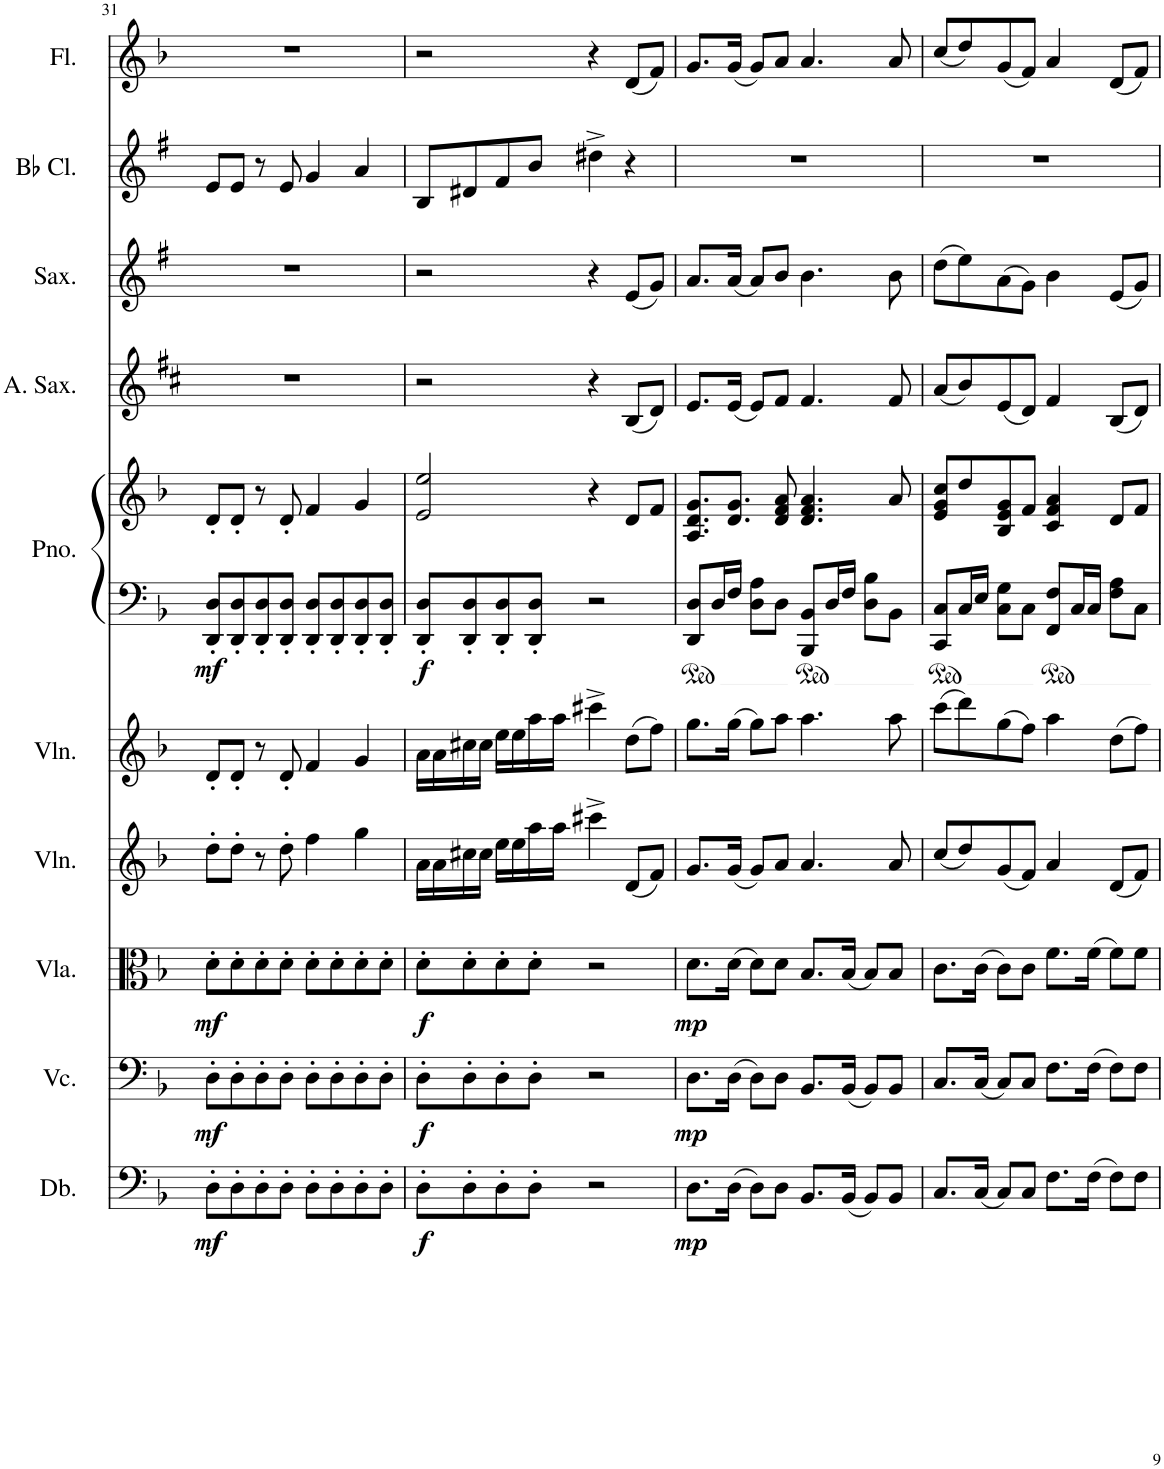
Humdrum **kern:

**kern	**dynam	**kern	**dynam	**kern	**dynam	**kern	**kern	**kern	**kern	**dynam	**kern	**kern	**kern	**kern
*part10	*part10	*part9	*part9	*part8	*part8	*part7	*part6	*part5	*part5	*part5	*part4	*part3	*part2	*part1
*staff11	*staff11	*staff10	*staff10	*staff9	*staff9	*staff8	*staff7	*staff6	*staff5	*staff5/6	*staff4	*staff3	*staff2	*staff1
*I"Double Bass	*	*I"Violoncello	*	*I"Viola	*	*I"Violin	*I"Violin	*I"Grand Piano	*	*	*I"Alto Saxophone	*I"Saxophone	*I"Bb Clarinet	*I"Flute
*I'Db.	*	*I'Vc.	*	*I'Vla.	*	*I'Vln.	*I'Vln.	*I'Pno.	*	*	*I'A. Sax.	*I'Sax.	*I'Bb Cl.	*I'Fl.
!!LO:PB:g=z
*clefF4	*	*clefF4	*	*clefC3	*	*clefG2	*clefG2	*clefF4	*clefG2	*	*clefG2	*clefG2	*clefG2	*clefG2
*Trd7c12	*	*	*	*	*	*	*	*	*	*	*Trd5c9	*Trd8c14	*Trd1c2	*
*k[b-]	*	*k[b-]	*	*k[b-]	*	*k[b-]	*k[b-]	*k[b-]	*k[b-]	*	*k[f#c#]	*k[f#]	*k[f#]	*k[b-]
*M4/4	*	*M4/4	*	*M4/4	*	*M4/4	*M4/4	*M4/4	*M4/4	*	*M4/4	*M4/4	*M4/4	*M4/4
=31	=31	=31	=31	=31	=31	=31	=31	=31	=31	=31	=31	=31	=31	=31
!	!LO:DY:b	!	!LO:DY:b	!	!LO:DY:b	!	!	!	!	!LO:DY:b=2	!	!	!	!
8D'\L	mf	8D'\L	mf	8d'\L	mf	8dd'\L	8d'/L	8DD/' 8D/'L	8d'/L	mf	1r	1r	8e/L	1r
8D'\	.	8D'\	.	8d'\	.	8dd'\J	8d'/J	8DD/' 8D/'	8d'/J	.	.	.	8e/J	.
8D'\	.	8D'\	.	8d'\	.	8r	8r	8DD/' 8D/'	8r	.	.	.	8r	.
8D'\J	.	8D'\J	.	8d'\J	.	8dd'\	8d'/	8DD/' 8D/'J	8d'/	.	.	.	8e/	.
8D'\L	.	8D'\L	.	8d'\L	.	4ff\	4f/	8DD/' 8D/'L	4f/	.	.	.	4g/	.
8D'\	.	8D'\	.	8d'\	.	.	.	8DD/' 8D/'	.	.	.	.	.	.
8D'\	.	8D'\	.	8d'\	.	4gg\	4g/	8DD/' 8D/'	4g/	.	.	.	4a/	.
8D'\J	.	8D'\J	.	8d'\J	.	.	.	8DD/' 8D/'J	.	.	.	.	.	.
=32	=32	=32	=32	=32	=32	=32	=32	=32	=32	=32	=32	=32	=32	=32
!	!LO:DY:b	!	!LO:DY:b	!	!LO:DY:b	!	!	!	!	!LO:DY:b=2	!	!	!	!
8D'\L	f	8D'\L	f	8d'\L	f	16a\LL	16a\LL	8DD/' 8D/'L	2e/ 2ee/	f	2r	2r	8B/L	2r
.	.	.	.	.	.	16a\	16a\	.	.	.	.	.	.	.
8D'\	.	8D'\	.	8d'\	.	16cc#X\	16cc#X\	8DD/' 8D/'	.	.	.	.	8d#X/	.
.	.	.	.	.	.	16cc#\JJ	16cc#\JJ	.	.	.	.	.	.	.
8D'\	.	8D'\	.	8d'\	.	16ee\LL	16ee\LL	8DD/' 8D/'	.	.	.	.	8f#/	.
.	.	.	.	.	.	16ee\	16ee\	.	.	.	.	.	.	.
8D'\J	.	8D'\J	.	8d'\J	.	16aa\	16aa\	8DD/' 8D/'J	.	.	.	.	8b/J	.
.	.	.	.	.	.	16aa\JJ	16aa\JJ	.	.	.	.	.	.	.
2r	.	2r	.	2r	.	4ccc#X^\	4ccc#X^\	2r	4r	.	4r	4r	4dd#X^\	4r
.	.	.	.	.	.	(8d/L	(8dd\L	.	8d/L	.	(8B/L	(8e/L	4r	(8d/L
.	.	.	.	.	.	8f/J)	8ff\J)	.	8f/J	.	8d/J)	8g/J)	.	8f/J)
=33	=33	=33	=33	=33	=33	=33	=33	=33	=33	=33	=33	=33	=33	=33
!	!LO:DY:b	!	!LO:DY:b	!	!LO:DY:b	!	!	!	!	!	!	!	!	!
8.D\L	mp	8.D\L	mp	8.d\L	mp	8.g/L	8.gg\L	8DD/ 8D/L	8.A/ 8.d/ 8.g/L	.	8.e/L	8.a/L	1r	8.g/L
.	.	.	.	.	.	.	.	16D/L	.	.	.	.	.	.
(16D\Jk	.	(16D\Jk	.	(16d\Jk	.	(16g/Jk	(16gg\Jk	16F/JJ	8.d/ 8.g/J	.	(16e/Jk	(16a/Jk	.	(16g/Jk
8D\L)	.	8D\L)	.	8d\L)	.	8g/L)	8gg\L)	8D\ 8A\L	.	.	8e/L)	8a/L)	.	8g/L)
8D\J	.	8D\J	.	8d\J	.	8a/J	8aa\J	8D\J	8d/ 8f/ 8a/	.	8f#/J	8b/J	.	8a/J
8.BB-/L	.	8.BB-/L	.	8.B-/L	.	4.a/	4.aa\	8BBB-/ 8BB-/L	4.d/ 4.f/ 4.a/	.	4.f#/	4.b\	.	4.a/
.	.	.	.	.	.	.	.	16D/L	.	.	.	.	.	.
(16BB-/Jk	.	(16BB-/Jk	.	(16B-/Jk	.	.	.	16F/JJ	.	.	.	.	.	.
8BB-/L)	.	8BB-/L)	.	8B-/L)	.	.	.	8D\ 8B-\L	.	.	.	.	.	.
8BB-/J	.	8BB-/J	.	8B-/J	.	8a/	8aa\	8BB-\J	8a/	.	8f#/	8b\	.	8a/
=34	=34	=34	=34	=34	=34	=34	=34	=34	=34	=34	=34	=34	=34	=34
8.C/L	.	8.C/L	.	8.c\L	.	(8cc/L	(8ccc\L	8CC/ 8C/L	8e/ 8g/ 8cc/L	.	(8a/L	(8dd\L	1r	(8cc/L
.	.	.	.	.	.	8dd/)	8ddd\)	16C/L	8dd/	.	8b/)	8ee\)	.	8dd/)
(16C/Jk	.	(16C/Jk	.	(16c\Jk	.	.	.	16E/JJ	.	.	.	.	.	.
8C/L)	.	8C/L)	.	8c\L)	.	(8g/	(8gg\	8C\ 8G\L	8B-/ 8e/ 8g/	.	(8e/	(8a\	.	(8g/
8C/J	.	8C/J	.	8c\J	.	8f/J)	8ff\J)	8C\J	8f/J	.	8d/J)	8g\J)	.	8f/J)
8.F\L	.	8.F\L	.	8.f\L	.	4a/	4aa\	8FF/ 8F/L	4c/ 4f/ 4a/	.	4f#/	4b\	.	4a/
.	.	.	.	.	.	.	.	16C/L	.	.	.	.	.	.
(16F\Jk	.	(16F\Jk	.	(16f\Jk	.	.	.	16C/JJ	.	.	.	.	.	.
8F\L)	.	8F\L)	.	8f\L)	.	(8d/L	(8dd\L	8F\ 8A\L	8d/L	.	(8B/L	(8e/L	.	(8d/L
8F\J	.	8F\J	.	8f\J	.	8f/J)	8ff\J)	8C\J	8f/J	.	8d/J)	8g/J)	.	8f/J)
=	=	=	=	=	=	=	=	=	=	=	=	=	=	=
*-	*-	*-	*-	*-	*-	*-	*-	*-	*-	*-	*-	*-	*-	*-
